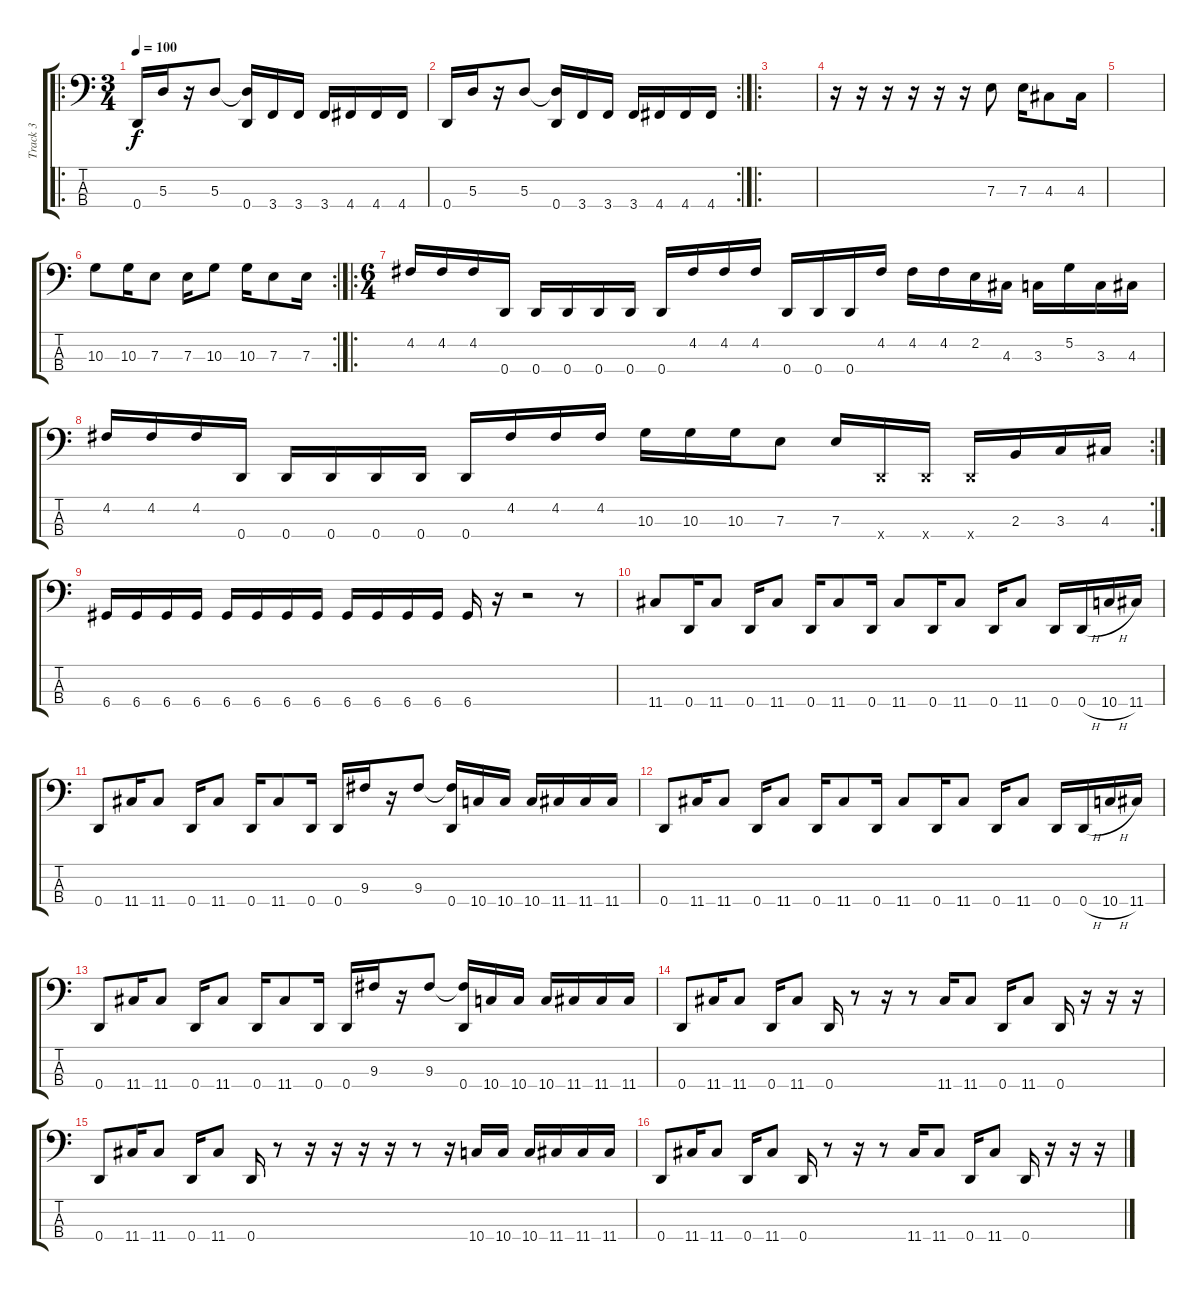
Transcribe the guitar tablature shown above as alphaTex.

\track ("Track 3" "Track 3") {instrument electricbassfinger}
\staff {score tabs}
\tuning (G2 D2 A1 D1) {hide}
\ro
\ts (3 4)
\tempo 100
\clef f4
\ks c
0.4.16{dy f} 5.3.16 r.16 5.3.8 (5.3{t} 0.4).16 3.4.16 3.4.16 3.4.16 4.4.16 4.4.16 4.4.16 |
\rc 2
0.4.16 5.3.16 r.16 5.3.8 (5.3{t} 0.4).16 3.4.16 3.4.16 3.4.16 4.4.16 4.4.16 4.4.16 |
\ro
|
r.16 r.16 r.16 r.16 r.16 r.16 7.3.8 7.3.16 4.3.8 4.3.16 |
|
\rc 2
10.3.8 10.3.16 7.3.8 7.3.16 10.3.8 10.3.16 7.3.8 7.3.16 |
\ro
\ts (6 4)
4.2.16 4.2.16 4.2.16 0.4.16 0.4.16 0.4.16 0.4.16 0.4.16 0.4.16 4.2.16 4.2.16 4.2.16 0.4.16 0.4.16 0.4.16 4.2.16 4.2.16 4.2.16 2.2.16 4.3.16 3.3.16 5.2.16 3.3.16 4.3.16 |
\rc 2
4.2.16 4.2.16 4.2.16 0.4.16 0.4.16 0.4.16 0.4.16 0.4.16 0.4.16 4.2.16 4.2.16 4.2.16 10.3.16 10.3.16 10.3.16 7.3.8 7.3.16 0.4{x}.16 0.4{x}.16 0.4{x}.16 2.3.16 3.3.16 4.3.16 |
6.4.16 6.4.16 6.4.16 6.4.16 6.4.16 6.4.16 6.4.16 6.4.16 6.4.16 6.4.16 6.4.16 6.4.16 6.4.16 r.16 r.2 r.8 |
11.4.8 0.4.16 11.4.8 0.4.16 11.4.8 0.4.16 11.4.8 0.4.16 11.4.8 0.4.16 11.4.8 0.4.16 11.4.8 0.4.16 0.4{h}.16 10.4{h}.16 11.4.16 |
0.4.8 11.4.16 11.4.8 0.4.16 11.4.8 0.4.16 11.4.8 0.4.16 0.4.16 9.3.16 r.16 9.3.8 (9.3{t} 0.4).16 10.4.16 10.4.16 10.4.16 11.4.16 11.4.16 11.4.16 |
0.4.8 11.4.16 11.4.8 0.4.16 11.4.8 0.4.16 11.4.8 0.4.16 11.4.8 0.4.16 11.4.8 0.4.16 11.4.8 0.4.16 0.4{h}.16 10.4{h}.16 11.4.16 |
0.4.8 11.4.16 11.4.8 0.4.16 11.4.8 0.4.16 11.4.8 0.4.16 0.4.16 9.3.16 r.16 9.3.8 (9.3{t} 0.4).16 10.4.16 10.4.16 10.4.16 11.4.16 11.4.16 11.4.16 |
0.4.8 11.4.16 11.4.8 0.4.16 11.4.8 0.4.16 r.8 r.16 r.8 11.4.16 11.4.8 0.4.16 11.4.8 0.4.16 r.16 r.16 r.16 |
0.4.8 11.4.16 11.4.8 0.4.16 11.4.8 0.4.16 r.8 r.16 r.16 r.16 r.16 r.8 r.16 10.4.16 10.4.16 10.4.16 11.4.16 11.4.16 11.4.16 |
0.4.8 11.4.16 11.4.8 0.4.16 11.4.8 0.4.16 r.8 r.16 r.8 11.4.16 11.4.8 0.4.16 11.4.8 0.4.16 r.16 r.16 r.16
